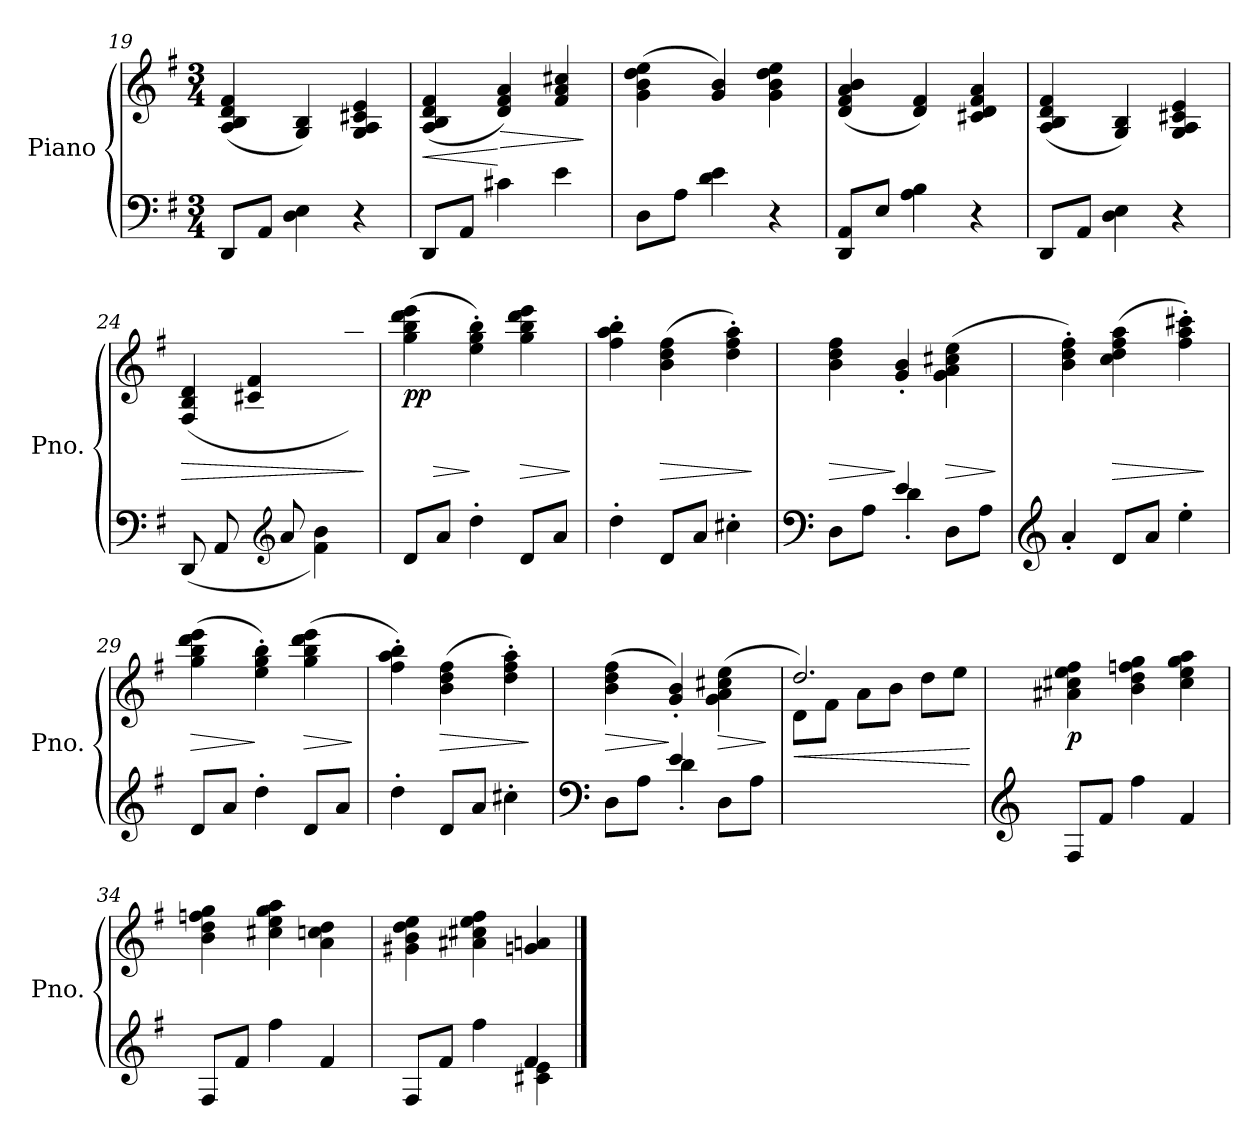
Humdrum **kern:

**kern	**kern	**dynam
*part1	*part1	*part1
*staff2	*staff1	*staff1/2
*I"Piano	*	*
*I'Pno.	*	*
*clefF4	*clefG2	*
*k[f#]	*k[f#]	*
*M3/4	*M3/4	*
=19	=19	=19
8DD/L	(<4A/ 4B/ 4d/ 4f#/	.
8AA/J	.	.
4D\ 4E\	4G/ 4B/)	.
4r	4G/ 4A/ 4c#X/ 4e/	.
=20	=20	=20
!	!	!LO:HP:b
8DD/L	(<4A/ 4B/ 4d/ 4f#/	<
8AA/J	.	.
!	!	!LO:HP:n=1:b
4c#X\	4d/ 4f#/ 4a/)	[ >
4e\	4f#/ 4a/ 4cc#X/	.
.	.	]
!!LO:LB:g=z
=21	=21	=21
8D\L	(>4g\ 4b\ 4dd\ 4ee\	.
8A\J	.	.
4d\ 4e\	4g/ 4b/)	.
4r	4g\ 4b\ 4dd\ 4ee\	.
=22	=22	=22
8DD/ 8AA/L	(<4d/ 4f#/ 4a/ 4b/	.
8E/J	.	.
4A\ 4B\	4d/ 4f#/)	.
4r	4c#X/ 4d/ 4f#/ 4a/	.
=23	=23	=23
8DD/L	(<4A/ 4B/ 4d/ 4f#/	.
8AA/J	.	.
4D\ 4E\	4G/ 4B/)	.
4r	4G/ 4A/ 4c#X/ 4e/	.
=24	=24	=24
*^	*	*
!	!	!	!LO:HP:b
*	*	*^	*
(<8DD/L	2ryy	(<4F#/ 4B/ 4d/	4ryy	>
8AA/	.	.	.	.
8ryy	.	4c#X/ 4f#/	8A\	.
*clefG2	*	*	*	*
8a/	.	.	8ryy	.
4ryy	4f#\ 4b\)	4ryy	8dd\	.
.	.	.	8aa\J)	.
*v	*v	*	*	*
*	*v	*v	*
.	.	]
=25	=25	=25
!	!	!LO:HP:b
!	!	!LO:DY:n=1:b
8d/L	(>4gg\ 4bb\ 4ddd\ 4eee\	> pp
8a/J	.	.
4dd'\	4ee\' 4gg\' 4bb\')	]
!	!	!LO:HP:b
8d/L	4gg\ 4bb\ 4ddd\ 4eee\	>
8a/J	.	.
.	.	]
!!LO:PB:g=z
=26	=26	=26
4dd'\	4ff#\' 4aa\' 4bb\'	.
!	!	!LO:HP:b
8d/L	(>4b\ 4dd\ 4ff#\	>
8a/J	.	.
4cc#X'\	4dd\' 4ff#\' 4aa\')	.
.	.	]
=27	=27	=27
*clefF4	*	*
*^	*	*
!	!	!	!LO:HP:b
8D\L	4ryy	4b\ 4dd\ 4ff#\	>
8A\J	.	.	.
4e/	4d'\	4g/' 4b/'	]
!	!	!	!LO:HP:b
8D\L	4ryy	(>4g\ 4a\ 4cc#X\ 4ee\	>
8A\J	.	.	.
*v	*v	*	*
.	.	]
=28	=28	=28
*clefG2	*	*
4a'/	4b\' 4dd\' 4ff#\')	.
!	!	!LO:HP:b
8d/L	(>4cc\ 4dd\ 4ff#\ 4aa\	>
8a/J	.	.
4ee'\	4ff#\' 4aa\' 4ccc#X\')	.
.	.	]
=29	=29	=29
!	!	!LO:HP:b
8d/L	(>4gg\ 4bb\ 4ddd\ 4eee\	>
8a/J	.	.
4dd'\	4ee\' 4gg\' 4bb\')	]
!	!	!LO:HP:b
8d/L	(>4gg\ 4bb\ 4ddd\ 4eee\	>
8a/J	.	.
.	.	]
=30	=30	=30
4dd'\	4ff#\' 4aa\' 4bb\')	.
!	!	!LO:HP:b
8d/L	(>4b\ 4dd\ 4ff#\	>
8a/J	.	.
4cc#X'\	4dd\' 4ff#\' 4aa\')	.
.	.	]
!!LO:LB:g=z
=31	=31	=31
*clefF4	*	*
*^	*	*
!	!	!	!LO:HP:b
8D\L	4ryy	(>4b\ 4dd\ 4ff#\	>
8A\J	.	.	.
4e/	4d'\	4g/' 4b/')	]
!	!	!	!LO:HP:b
(<8D\L	4ryy	(>4g\ 4a\ 4cc#X\ 4ee\	>
8A\J	.	.	.
*v	*v	*	*
.	.	]
=32	=32	=32
*	*^	*
!	!	!	!LO:HP:b
2.ryy	2.dd/)	8d\L	<
.	.	8f#\J	.
.	.	8a\L	.
.	.	8b\J	.
.	.	8dd\L	.
.	.	8ee\J)	.
*	*v	*v	*
.	.	[
=33	=33	=33
*clefG2	*	*
!	!	!LO:DY:b
8F#/L	4a#X\ 4cc#X\ 4ee\ 4ff#\	p
8f#/J	.	.
4ff#i\	4b\ 4dd\ 4ffn\ 4gg\	.
4f#/	4cc#\ 4ee\ 4gg\ 4aa\	.
=34	=34	=34
8F#i/L	4b\ 4dd\ 4ffn\ 4gg\	.
8f#/J	.	.
4ff#\	4cc#X\ 4ee\ 4gg\ 4aa\	.
4f#/	4a\ 4ccn\ 4dd\	.
=35	=35	=35
*^	*	*
8F#i/L	2ryy	4g#X\ 4b\ 4dd\ 4ee\	.
8f#/J	.	.	.
4ff#\	.	4a#X\ 4cc#X\ 4ee\ 4ff#\	.
4f#/	4c#X\ 4e\	4gn/ 4an/	.
*v	*v	*	*
==	==	==
*-	*-	*-
